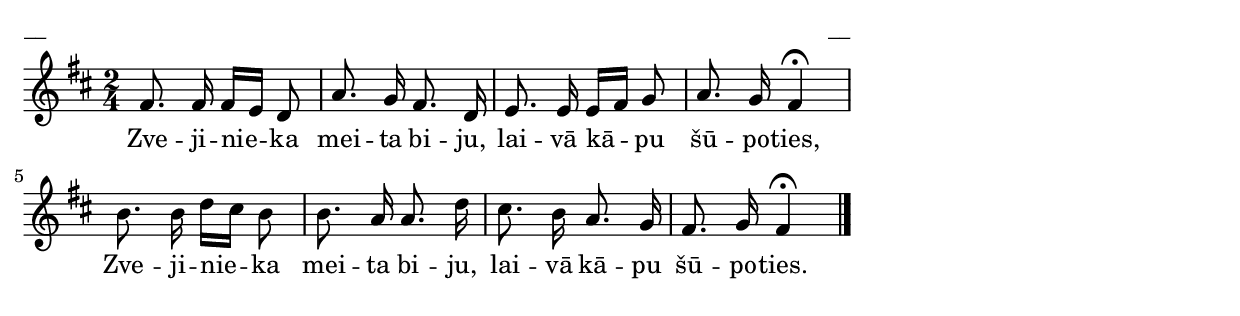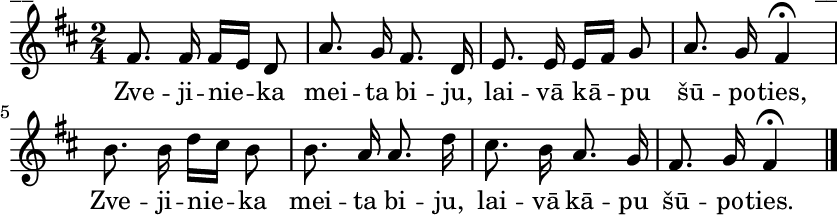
\version "2.13.18"
#(ly:set-option 'crop #t)

%\header {
%    title = "Zvejinieka meita biju",Budēlīši, jūra
%}
\paper {
line-width = 14\cm
left-margin = 0.4\cm
between-system-padding = 0.1\cm
between-system-space = 0.1\cm
}
\layout {
indent = #0
ragged-last = ##f
}

voiceA = \relative c' {
\clef "treble"
\key d \major
\time 2/4
fis8. fis16 fis[ e] d8 |
a'8. g16 fis8. d16 |
e8. e16 e[ fis] g8 |
a8. g16 fis4\fermata |
b8. b16 d[ cis] b8 |
b8. a16 a8. d16 |
cis8. b16 a8. g16 |
fis8. g16 fis4\fermata |
\bar "|."
}

lyricA = \lyricmode {
Zve -- ji -- nie -- ka mei -- ta bi -- ju, lai -- vā kā -- pu šū -- po -- ties,
Zve -- ji -- nie -- ka mei -- ta bi -- ju, lai -- vā kā -- pu šū -- po -- ties.
} 

fullScore = <<
\new Staff {
<<
\new Voice = "voiceA" { \oneVoice \autoBeamOff \voiceA }
\new Lyrics \lyricsto "voiceA" \lyricA
>>
}
>>

\score {
\fullScore
\header { piece = "__" opus = "__" }
}
\markup { \with-color #(x11-color 'white) \sans \smaller "__" }
\score {
\unfoldRepeats
\fullScore
\midi {
\context { \Staff \remove "Staff_performer" }
\context { \Voice \consists "Staff_performer" }
}
}


